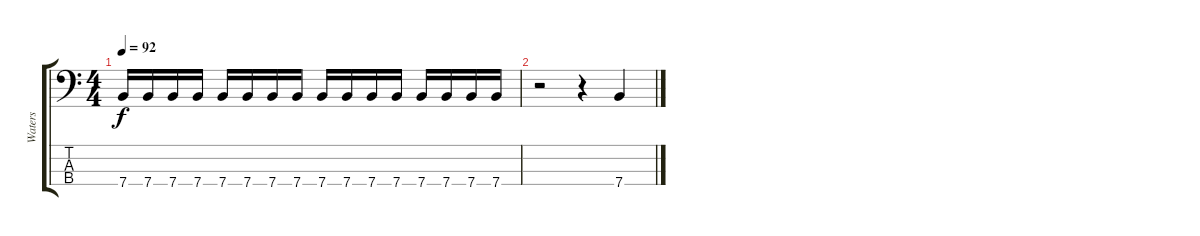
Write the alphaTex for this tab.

\track ("Waters" "Waters") {instrument electricbasspick}
\staff {score tabs}
\tuning (G2 D2 A1 E1) {hide}
\ts (4 4)
\tempo 92
\clef f4
\ks c
7.4.16{dy f} 7.4.16 7.4.16 7.4.16 7.4.16 7.4.16 7.4.16 7.4.16 7.4.16 7.4.16 7.4.16 7.4.16 7.4.16 7.4.16 7.4.16 7.4.16 |
r.2 r.4 7.4.4
